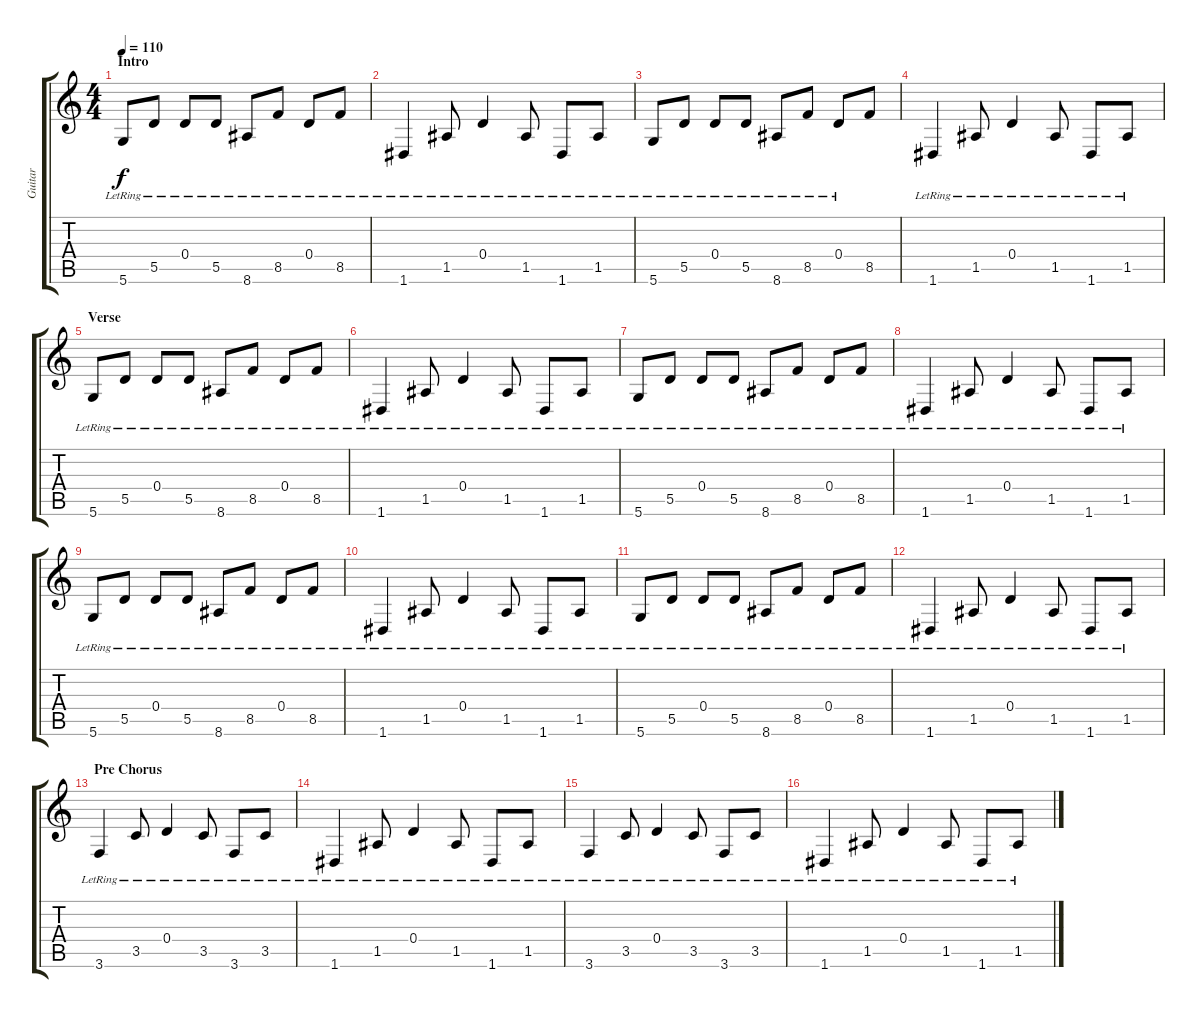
\track ("Guitar" "Guitar") {instrument electricguitarjazz}
\staff {score tabs}
\tuning (E4 B3 G3 D3 A2 D2) {hide}
\ts (4 4)
\section ("" "Intro")
\tempo 110
\clef g2
\ks c
5.6{lr}.8{dy f instrument electricguitarjazz} 5.5{lr}.8 0.4{lr}.8 5.5{lr}.8 8.6{lr}.8 8.5{lr}.8 0.4{lr}.8 8.5{lr}.8 |
1.6{lr}.4 1.5{lr}.8 0.4{lr}.4 1.5{lr}.8 1.6{lr}.8 1.5{lr}.8 |
5.6{lr}.8 5.5{lr}.8 0.4{lr}.8 5.5{lr}.8 8.6{lr}.8 8.5{lr}.8 0.4{lr}.8 8.5.8 |
1.6{lr}.4 1.5{lr}.8 0.4{lr}.4 1.5{lr}.8 1.6{lr}.8 1.5{lr}.8 |
\section ("" "Verse")
5.6{lr}.8 5.5{lr}.8 0.4{lr}.8 5.5{lr}.8 8.6{lr}.8 8.5{lr}.8 0.4{lr}.8 8.5{lr}.8 |
1.6{lr}.4 1.5{lr}.8 0.4{lr}.4 1.5{lr}.8 1.6{lr}.8 1.5{lr}.8 |
5.6{lr}.8 5.5{lr}.8 0.4{lr}.8 5.5{lr}.8 8.6{lr}.8 8.5{lr}.8 0.4{lr}.8 8.5{lr}.8 |
1.6{lr}.4 1.5{lr}.8 0.4{lr}.4 1.5{lr}.8 1.6{lr}.8 1.5{lr}.8 |
5.6{lr}.8 5.5{lr}.8 0.4{lr}.8 5.5{lr}.8 8.6{lr}.8 8.5{lr}.8 0.4{lr}.8 8.5{lr}.8 |
1.6{lr}.4 1.5{lr}.8 0.4{lr}.4 1.5{lr}.8 1.6{lr}.8 1.5{lr}.8 |
5.6{lr}.8 5.5{lr}.8 0.4{lr}.8 5.5{lr}.8 8.6{lr}.8 8.5{lr}.8 0.4{lr}.8 8.5{lr}.8 |
1.6{lr}.4 1.5{lr}.8 0.4{lr}.4 1.5{lr}.8 1.6{lr}.8 1.5{lr}.8 |
\section ("" "Pre Chorus")
3.6{lr}.4 3.5{lr}.8 0.4{lr}.4 3.5{lr}.8 3.6{lr}.8 3.5{lr}.8 |
1.6{lr}.4 1.5{lr}.8 0.4{lr}.4 1.5{lr}.8 1.6{lr}.8 1.5{lr}.8 |
3.6{lr}.4 3.5{lr}.8 0.4{lr}.4 3.5{lr}.8 3.6{lr}.8 3.5{lr}.8 |
1.6{lr}.4 1.5{lr}.8 0.4{lr}.4 1.5{lr}.8 1.6{lr}.8 1.5{lr}.8
